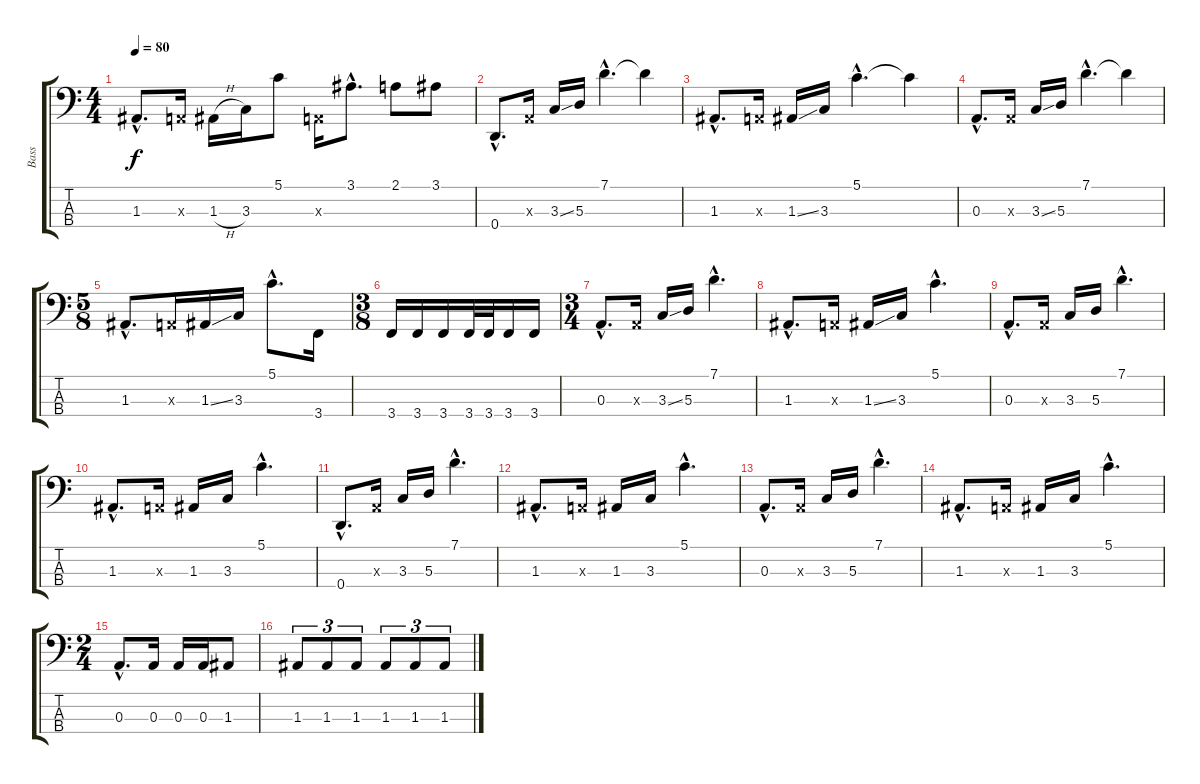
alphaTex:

\track ("Bass" "Bass") {instrument slapbass2}
\staff {score tabs}
\tuning (G2 D2 A1 D1) {hide}
\ts (4 4)
\tempo 80
\clef f4
\ks c
1.3{hac}.8{d dy f} 0.3{x}.16 1.3{h}.16 3.3.16 5.1.8 0.3{x}.16 3.1{hac}.8{d} 2.1.8 3.1.8 |
0.4{hac}.8{d} 0.3{x}.16 3.3{ss}.16 5.3.16 7.1{hac}.4{d} 7.1{t}.4 |
1.3{hac}.8{d} 0.3{x}.16 1.3{ss}.16 3.3.16 5.1{hac}.4{d} 5.1{t}.4 |
0.3{hac}.8{d} 0.3{x}.16 3.3{ss}.16 5.3.16 7.1{hac}.4{d} 7.1{t}.4 |
\ts (5 8)
1.3{hac}.8{d} 0.3{x}.16 1.3{ss}.16 3.3.16 5.1{hac}.8{d} 3.4.16 |
\ts (3 8)
3.4.16 3.4.16 3.4.16 3.4.32 3.4.32 3.4.16 3.4.16 |
\ts (3 4)
0.3{hac}.8{d} 0.3{x}.16 3.3{ss}.16 5.3.16 7.1{hac}.4{d} |
1.3{hac}.8{d} 0.3{x}.16 1.3{ss}.16 3.3.16 5.1{hac}.4{d} |
0.3{hac}.8{d} 0.3{x}.16 3.3.16 5.3.16 7.1{hac}.4{d} |
1.3{hac}.8{d} 0.3{x}.16 1.3.16 3.3.16 5.1{hac}.4{d} |
0.4{hac}.8{d} 0.3{x}.16 3.3.16 5.3.16 7.1{hac}.4{d} |
1.3{hac}.8{d} 0.3{x}.16 1.3.16 3.3.16 5.1{hac}.4{d} |
0.3{hac}.8{d} 0.3{x}.16 3.3.16 5.3.16 7.1{hac}.4{d} |
1.3{hac}.8{d} 0.3{x}.16 1.3.16 3.3.16 5.1{hac}.4{d} |
\ts (2 4)
0.3{hac}.8{d} 0.3.16 0.3.16 0.3.16 1.3.8 |
1.3.8{tu (3 2)} 1.3.8{tu (3 2)} 1.3.8{tu (3 2)} 1.3.8{tu (3 2)} 1.3.8{tu (3 2)} 1.3.8{tu (3 2)}
